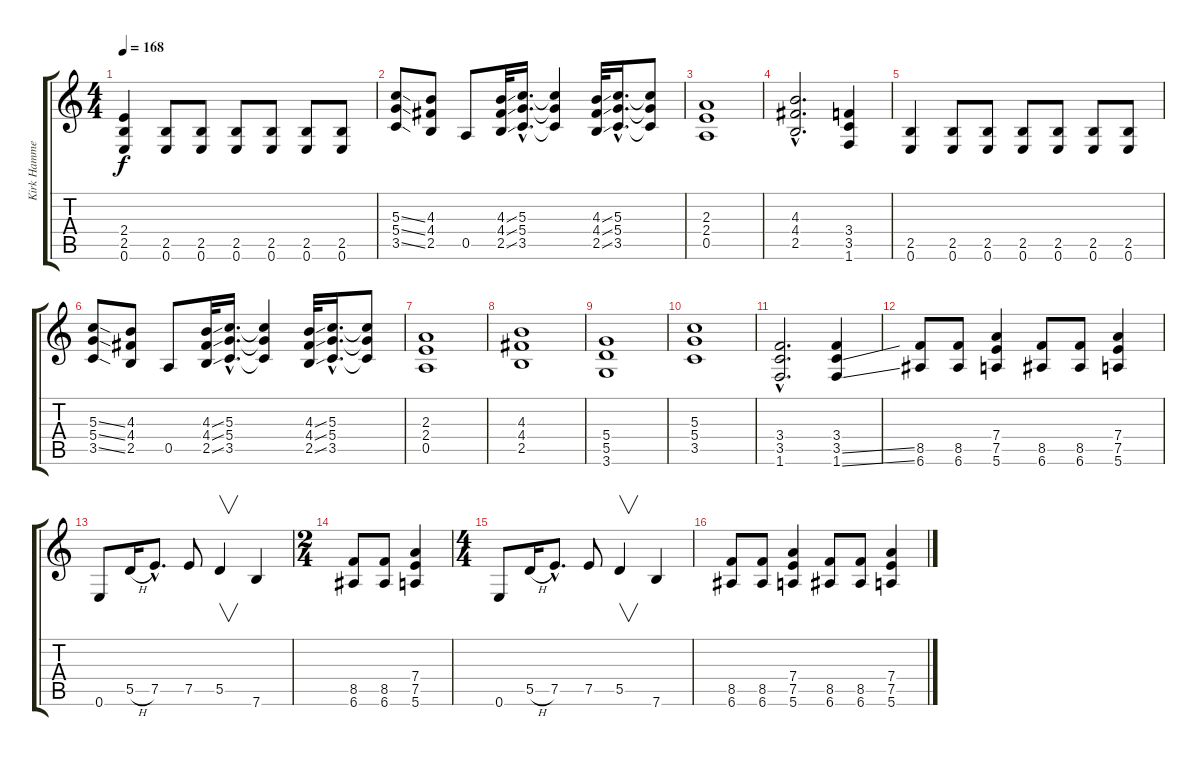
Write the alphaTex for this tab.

\track ("Kirk Hammett Distortion" "Kirk Hamme") {instrument distortionguitar}
\staff {score tabs}
\tuning (E4 B3 G3 D3 A2 E2) {hide}
\ts (4 4)
\tempo 168
\clef g2
\ks c
(2.4 2.5 0.6).4{dy f} (2.5 0.6).8 (2.5 0.6).8 (2.5 0.6).8 (2.5 0.6).8 (2.5 0.6).8 (2.5 0.6).8 |
(5.3{ss} 5.4{ss} 3.5{ss}).8 (4.3 4.4 2.5).8 0.5.8 (4.3{ss} 4.4{ss} 2.5{ss}).32 (5.3{hac} 5.4{hac} 3.5{hac}).16{d} (5.3{t} 5.4{t} 3.5{t}).4 (4.3{ss} 4.4{ss} 2.5{ss}).32 (5.3{hac} 5.4{hac} 3.5{hac}).16{d} (5.3{t} 5.4{t} 3.5{t}).8 |
(2.3 2.4 0.5).1 |
(4.3{hac} 4.4{hac} 2.5{hac}).2{d} (3.4 3.5 1.6).4 |
(2.5 0.6).4 (2.5 0.6).8 (2.5 0.6).8 (2.5 0.6).8 (2.5 0.6).8 (2.5 0.6).8 (2.5 0.6).8 |
(5.3{ss} 5.4{ss} 3.5{ss}).8 (4.3 4.4 2.5).8 0.5.8 (4.3{ss} 4.4{ss} 2.5{ss}).32 (5.3{hac} 5.4{hac} 3.5{hac}).16{d} (5.3{t} 5.4{t} 3.5{t}).4 (4.3{ss} 4.4{ss} 2.5{ss}).32 (5.3{hac} 5.4{hac} 3.5{hac}).16{d} (5.3{t} 5.4{t} 3.5{t}).8 |
(2.3 2.4 0.5).1 |
(4.3 4.4 2.5).1 |
(5.4 5.5 3.6).1 |
(5.3 5.4 3.5).1 |
(3.4{hac} 3.5{hac} 1.6{hac}).2{d} (3.4 3.5{ss} 1.6{ss}).4 |
(8.5 6.6).8 (8.5 6.6).8 (7.4 7.5 5.6).4 (8.5 6.6).8 (8.5 6.6).8 (7.4 7.5 5.6).4 |
0.6.8 5.5{h}.16 7.5{hac}.8{d} 7.5.8 5.5.4{v} 7.6.4 |
\ts (2 4)
(8.5 6.6).8 (8.5 6.6).8 (7.4 7.5 5.6).4 |
\ts (4 4)
0.6.8 5.5{h}.16 7.5{hac}.8{d} 7.5.8 5.5.4{v} 7.6.4 |
(8.5 6.6).8 (8.5 6.6).8 (7.4 7.5 5.6).4 (8.5 6.6).8 (8.5 6.6).8 (7.4 7.5 5.6).4
